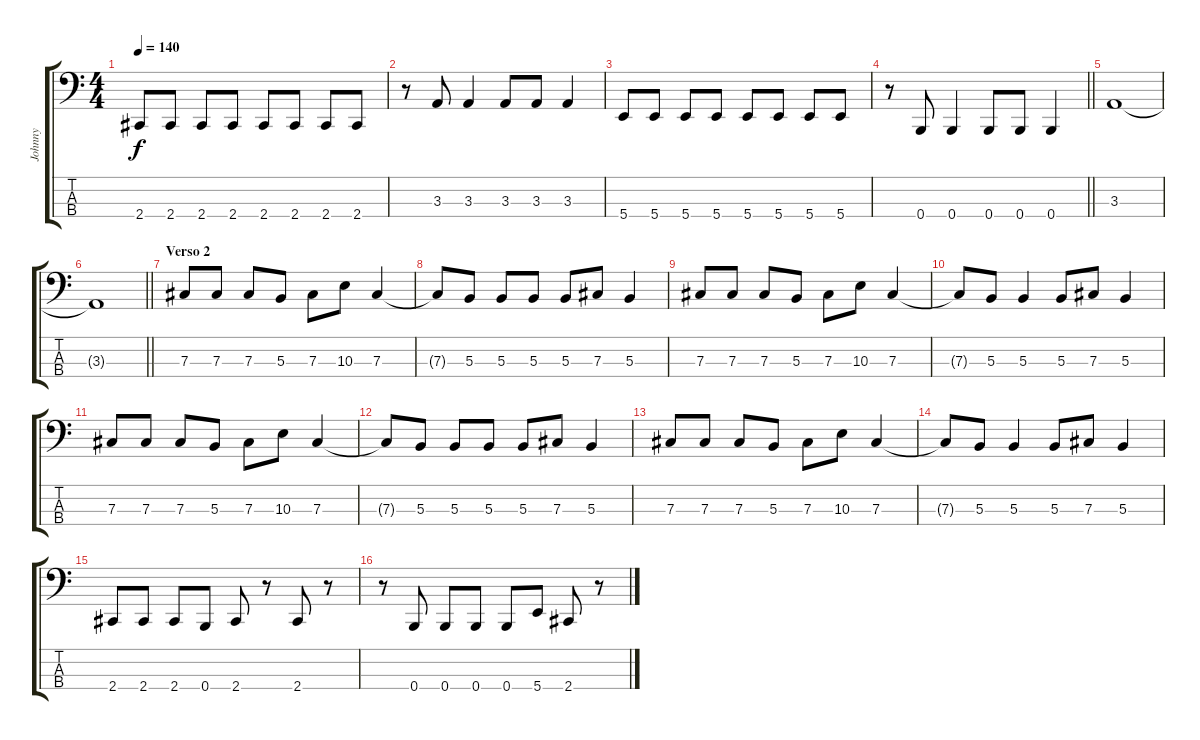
\track ("Johnny" "Johnny") {instrument electricbassfinger}
\staff {score tabs}
\tuning (E2 B1 Gb1 B0) {hide}
\ts (4 4)
\tempo 140
\clef f4
\ks c
2.4.8{dy f} 2.4.8 2.4.8 2.4.8 2.4.8 2.4.8 2.4.8 2.4.8 |
r.8 3.3.8 3.3.4 3.3.8 3.3.8 3.3.4 |
5.4.8 5.4.8 5.4.8 5.4.8 5.4.8 5.4.8 5.4.8 5.4.8 |
\barLineRight lightlight
r.8 0.4.8 0.4.4 0.4.8 0.4.8 0.4.4 |
\section ("" "")
3.3.1 |
\barLineRight lightlight
3.3{t}.1 |
\section ("" "Verso 2")
7.3.8 7.3.8 7.3.8 5.3.8 7.3.8 10.3.8 7.3.4 |
7.3{t}.8 5.3.8 5.3.8 5.3.8 5.3.8 7.3.8 5.3.4 |
7.3.8 7.3.8 7.3.8 5.3.8 7.3.8 10.3.8 7.3.4 |
7.3{t}.8 5.3.8 5.3.4 5.3.8 7.3.8 5.3.4 |
7.3.8 7.3.8 7.3.8 5.3.8 7.3.8 10.3.8 7.3.4 |
7.3{t}.8 5.3.8 5.3.8 5.3.8 5.3.8 7.3.8 5.3.4 |
7.3.8 7.3.8 7.3.8 5.3.8 7.3.8 10.3.8 7.3.4 |
7.3{t}.8 5.3.8 5.3.4 5.3.8 7.3.8 5.3.4 |
2.4.8 2.4.8 2.4.8 0.4.8 2.4.8 r.8 2.4.8 r.8 |
r.8 0.4.8 0.4.8 0.4.8 0.4.8 5.4.8 2.4.8 r.8
